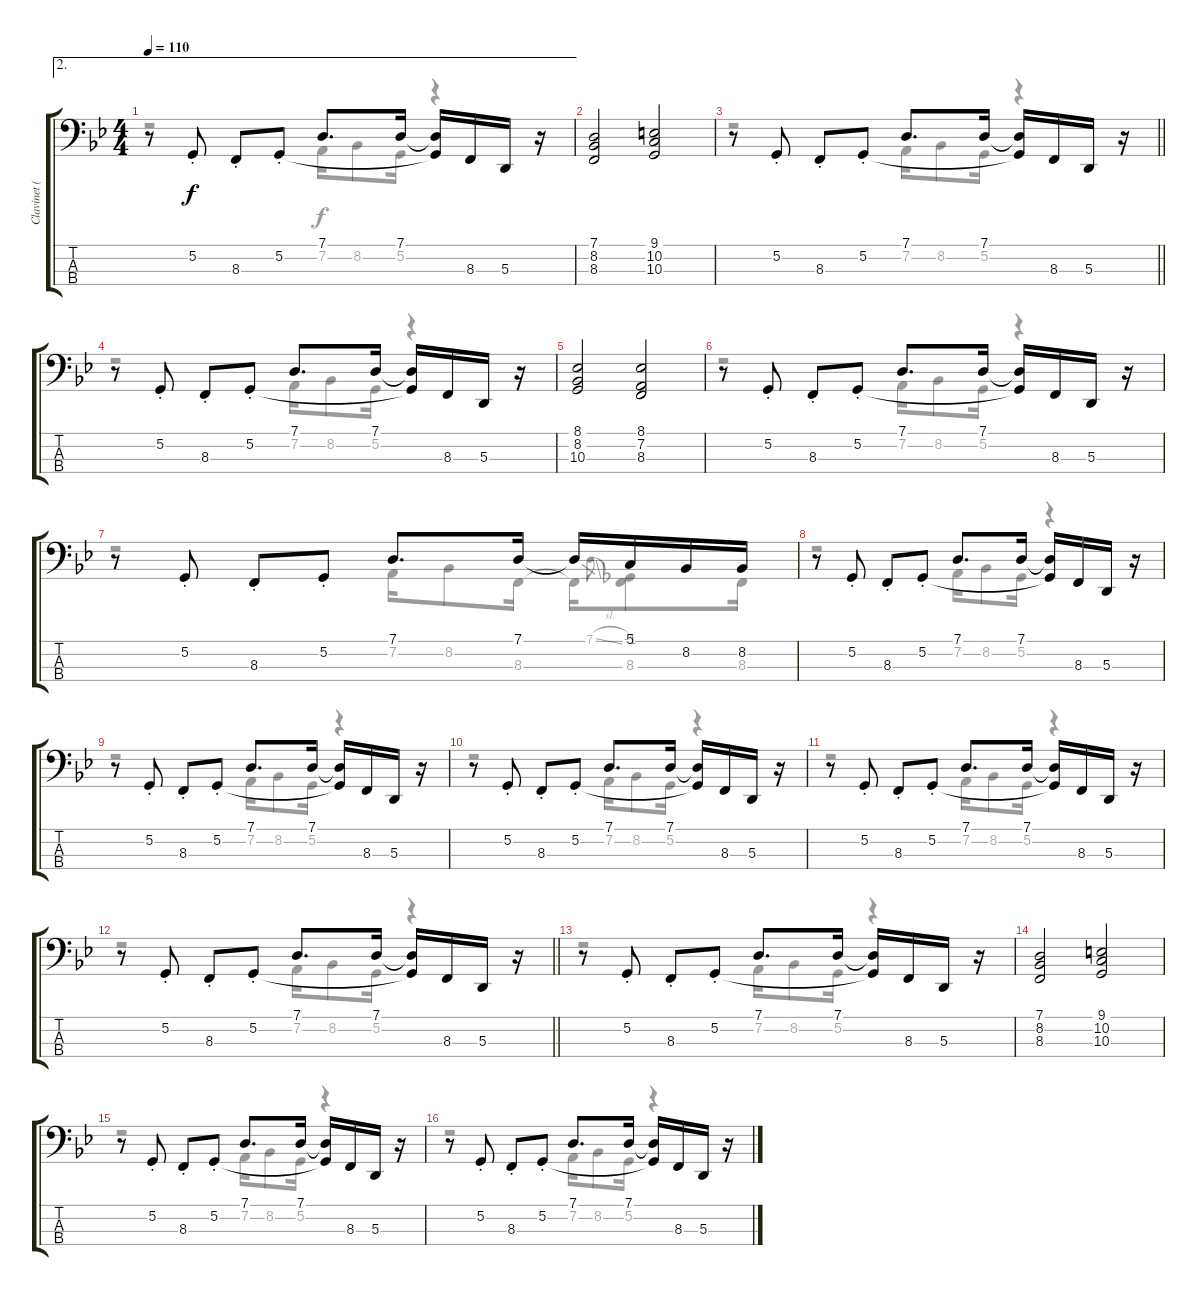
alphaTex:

\track ("Clavinet (high) arranged for bass" "Clavinet (") {instrument clavinet}
\staff {score tabs}
\tuning (G2 D2 A1 E1) {hide}
\voice
\ae 2
\ts (4 4)
\tempo 110
\clef f4
\ks bb
r.8{dy f} 5.2{st}.8 8.3{st}.8 5.2{st}.8 7.1.8{d} 7.1.16 (7.1{t} 5.2{t}).16 8.3.16 5.3.16 r.16 |
(7.1 8.2 8.3).2 (9.1 10.2 10.3).2 |
\barLineRight lightlight
r.8 5.2{st}.8 8.3{st}.8 5.2{st}.8 7.1.8{d} 7.1.16 (7.1{t} 5.2{t}).16 8.3.16 5.3.16 r.16 |
r.8 5.2{st}.8 8.3{st}.8 5.2{st}.8 7.1.8{d} 7.1.16 (7.1{t} 5.2{t}).16 8.3.16 5.3.16 r.16 |
(8.1 8.2 10.3).2 (8.1 7.2 8.3).2 |
r.8 5.2{st}.8 8.3{st}.8 5.2{st}.8 7.1.8{d} 7.1.16 (7.1{t} 5.2{t}).16 8.3.16 5.3.16 r.16 |
r.8 5.2{st}.8 8.3{st}.8 5.2{st}.8 7.1.8{d} 7.1.16 7.1{t}.16 5.1.16 8.2.16 8.2.16 |
r.8 5.2{st}.8 8.3{st}.8 5.2{st}.8 7.1.8{d} 7.1.16 (7.1{t} 5.2{t}).16 8.3.16 5.3.16 r.16 |
r.8 5.2{st}.8 8.3{st}.8 5.2{st}.8 7.1.8{d} 7.1.16 (7.1{t} 5.2{t}).16 8.3.16 5.3.16 r.16 |
r.8 5.2{st}.8 8.3{st}.8 5.2{st}.8 7.1.8{d} 7.1.16 (7.1{t} 5.2{t}).16 8.3.16 5.3.16 r.16 |
r.8 5.2{st}.8 8.3{st}.8 5.2{st}.8 7.1.8{d} 7.1.16 (7.1{t} 5.2{t}).16 8.3.16 5.3.16 r.16 |
\barLineRight lightlight
r.8 5.2{st}.8 8.3{st}.8 5.2{st}.8 7.1.8{d} 7.1.16 (7.1{t} 5.2{t}).16 8.3.16 5.3.16 r.16 |
r.8 5.2{st}.8 8.3{st}.8 5.2{st}.8 7.1.8{d} 7.1.16 (7.1{t} 5.2{t}).16 8.3.16 5.3.16 r.16 |
(7.1 8.2 8.3).2 (9.1 10.2 10.3).2 |
r.8 5.2{st}.8 8.3{st}.8 5.2{st}.8 7.1.8{d} 7.1.16 (7.1{t} 5.2{t}).16 8.3.16 5.3.16 r.16 |
r.8 5.2{st}.8 8.3{st}.8 5.2{st}.8 7.1.8{d} 7.1.16 (7.1{t} 5.2{t}).16 8.3.16 5.3.16 r.16
\voice
\clef f4
\ottava regular
\simile none
\ks bb
r.2{dy f} 7.2.16 8.2.8 5.2.16 r.4 |
|
\barLineRight lightlight
r.2 7.2.16 8.2.8 5.2.16 r.4 |
r.2 7.2.16 8.2.8 5.2.16 r.4 |
|
r.2 7.2.16 8.2.8 5.2.16 r.4 |
r.2 7.2.16 8.2.8 8.3.16 8.3{t}.16 7.1{sl}.8{gr} (-1.1 8.3).8 8.3.16 |
r.2 7.2.16 8.2.8 5.2.16 r.4 |
r.2 7.2.16 8.2.8 5.2.16 r.4 |
r.2 7.2.16 8.2.8 5.2.16 r.4 |
r.2 7.2.16 8.2.8 5.2.16 r.4 |
\barLineRight lightlight
r.2 7.2.16 8.2.8 5.2.16 r.4 |
r.2 7.2.16 8.2.8 5.2.16 r.4 |
|
r.2 7.2.16 8.2.8 5.2.16 r.4 |
r.2 7.2.16 8.2.8 5.2.16 r.4
